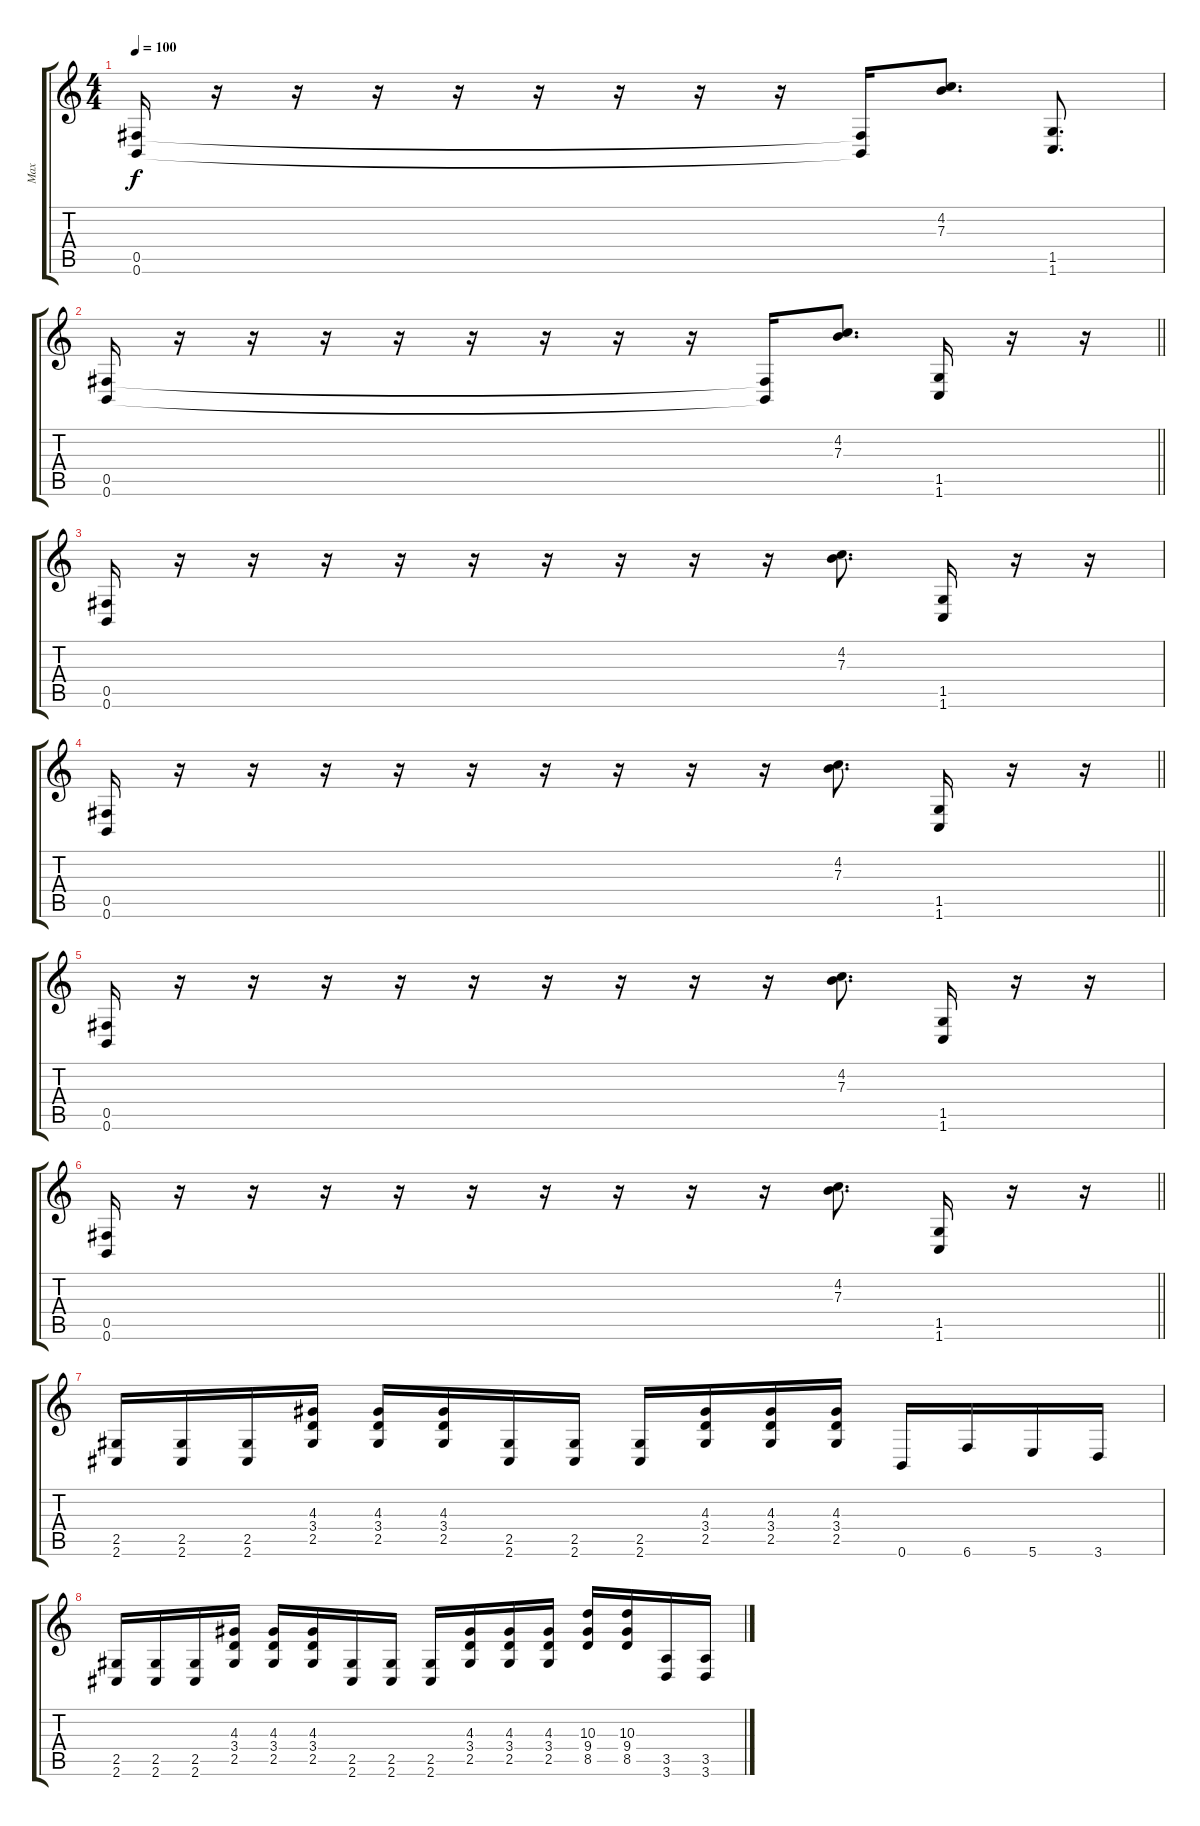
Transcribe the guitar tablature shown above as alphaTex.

\track ("Max" "Max") {instrument distortionguitar}
\staff {score tabs}
\tuning (Db4 Ab3 E3 B2 Gb2 B1) {hide}
\ts (4 4)
\tempo 100
\clef g2
\ks c
(0.5 0.6).16{dy f} r.16 r.16 r.16 r.16 r.16 r.16 r.16 r.16 (0.5{t} 0.6{t}).16 (4.2 7.3).8{d} (1.5 1.6).8{d} |
\barLineRight lightlight
(0.5 0.6).16 r.16 r.16 r.16 r.16 r.16 r.16 r.16 r.16 (0.5{t} 0.6{t}).16 (4.2 7.3).8{d} (1.5 1.6).16 r.16 r.16 |
\section ("" "")
(0.5 0.6).16 r.16 r.16 r.16 r.16 r.16 r.16 r.16 r.16 r.16 (4.2 7.3).8{d} (1.5 1.6).16 r.16 r.16 |
\barLineRight lightlight
(0.5 0.6).16 r.16 r.16 r.16 r.16 r.16 r.16 r.16 r.16 r.16 (4.2 7.3).8{d} (1.5 1.6).16 r.16 r.16 |
\section ("" "")
(0.5 0.6).16 r.16 r.16 r.16 r.16 r.16 r.16 r.16 r.16 r.16 (4.2 7.3).8{d} (1.5 1.6).16 r.16 r.16 |
\barLineRight lightlight
(0.5 0.6).16 r.16 r.16 r.16 r.16 r.16 r.16 r.16 r.16 r.16 (4.2 7.3).8{d} (1.5 1.6).16 r.16 r.16 |
\section ("" "")
(2.5 2.6).16 (2.5 2.6).16 (2.5 2.6).16 (4.3 3.4 2.5).16 (4.3 3.4 2.5).16 (4.3 3.4 2.5).16 (2.5 2.6).16 (2.5 2.6).16 (2.5 2.6).16 (4.3 3.4 2.5).16 (4.3 3.4 2.5).16 (4.3 3.4 2.5).16 0.6.16 6.6.16 5.6.16 3.6.16 |
(2.5 2.6).16 (2.5 2.6).16 (2.5 2.6).16 (4.3 3.4 2.5).16 (4.3 3.4 2.5).16 (4.3 3.4 2.5).16 (2.5 2.6).16 (2.5 2.6).16 (2.5 2.6).16 (4.3 3.4 2.5).16 (4.3 3.4 2.5).16 (4.3 3.4 2.5).16 (10.3 9.4 8.5).16 (10.3 9.4 8.5).16 (3.5 3.6).16 (3.5 3.6).16
